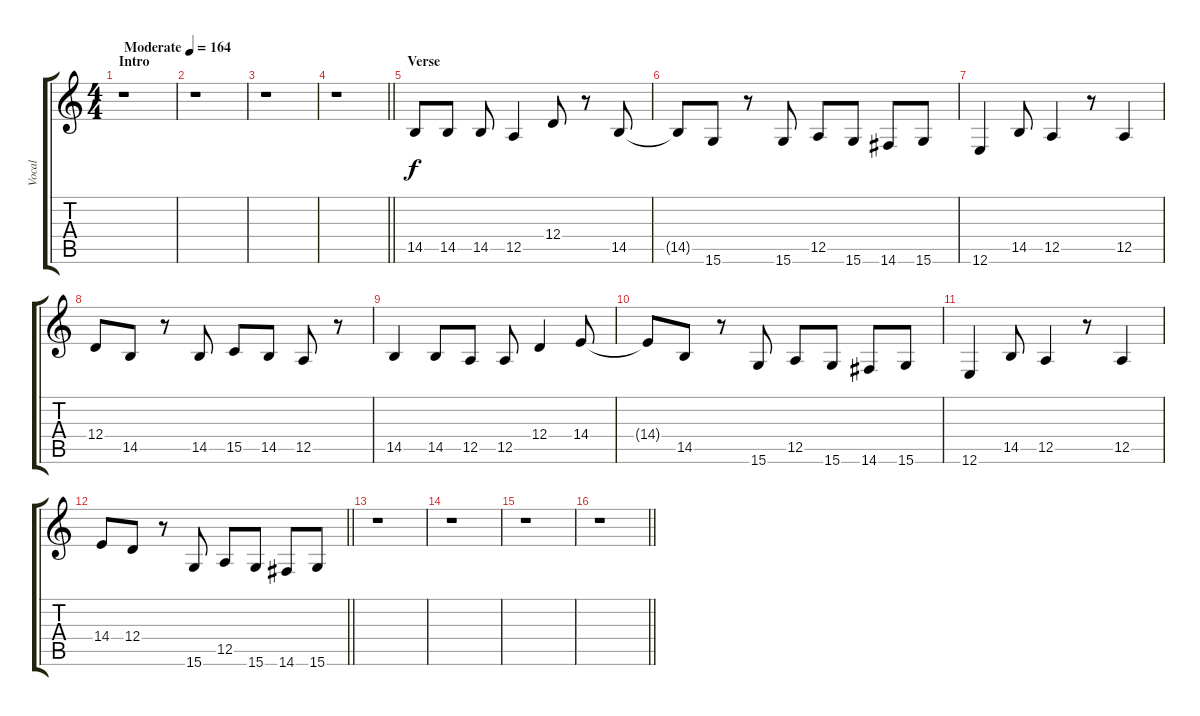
\track ("Vocal" "Vocal") {instrument acousticgrandpiano}
\staff {score tabs}
\tuning (E4 B3 G3 D3 A2 E2) {hide}
\ts (4 4)
\section ("" "Intro")
\tempo (164 "Moderate")
\clef g2
\ks c
r.1{dy f instrument acousticgrandpiano} |
r.1 |
r.1 |
\barLineRight lightlight
r.1 |
\section ("" "Verse")
14.5.8 14.5.8 14.5.8 12.5.4 12.4.8 r.8 14.5.8 |
14.5{t}.8 15.6.8 r.8 15.6.8 12.5.8 15.6.8 14.6.8 15.6.8 |
12.6.4 14.5.8 12.5.4 r.8 12.5.4 |
12.4.8 14.5.8 r.8 14.5.8 15.5.8 14.5.8 12.5.8 r.8 |
14.5.4 14.5.8 12.5.8 12.5.8 12.4.4 14.4.8 |
14.4{t}.8 14.5.8 r.8 15.6.8 12.5.8 15.6.8 14.6.8 15.6.8 |
12.6.4 14.5.8 12.5.4 r.8 12.5.4 |
\barLineRight lightlight
14.4.8 12.4.8 r.8 15.6.8 12.5.8 15.6.8 14.6.8 15.6.8 |
\section ("" "")
r.1 |
r.1 |
r.1 |
\barLineRight lightlight
r.1
